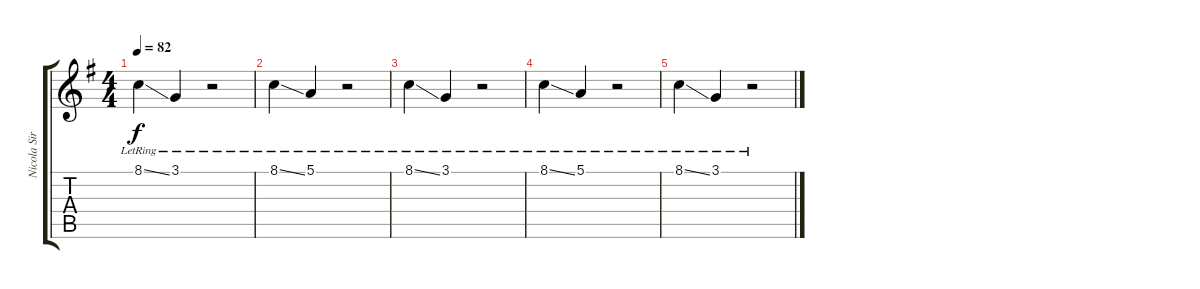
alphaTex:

\track ("Nicola Sirkis (voix sup)" "Nicola Sir") {instrument synthvoice}
\staff {score tabs}
\tuning (E4 B3 G3 D3 A2 E2) {hide}
\ts (4 4)
\tempo 82
\clef g2
\ks g
8.1{ss lr}.4{dy f} 3.1{lr}.4 r.2 |
8.1{ss lr}.4 5.1{lr}.4 r.2 |
8.1{ss lr}.4 3.1{lr}.4 r.2 |
8.1{ss lr}.4 5.1{lr}.4 r.2 |
8.1{ss lr}.4 3.1{lr}.4 r.2
